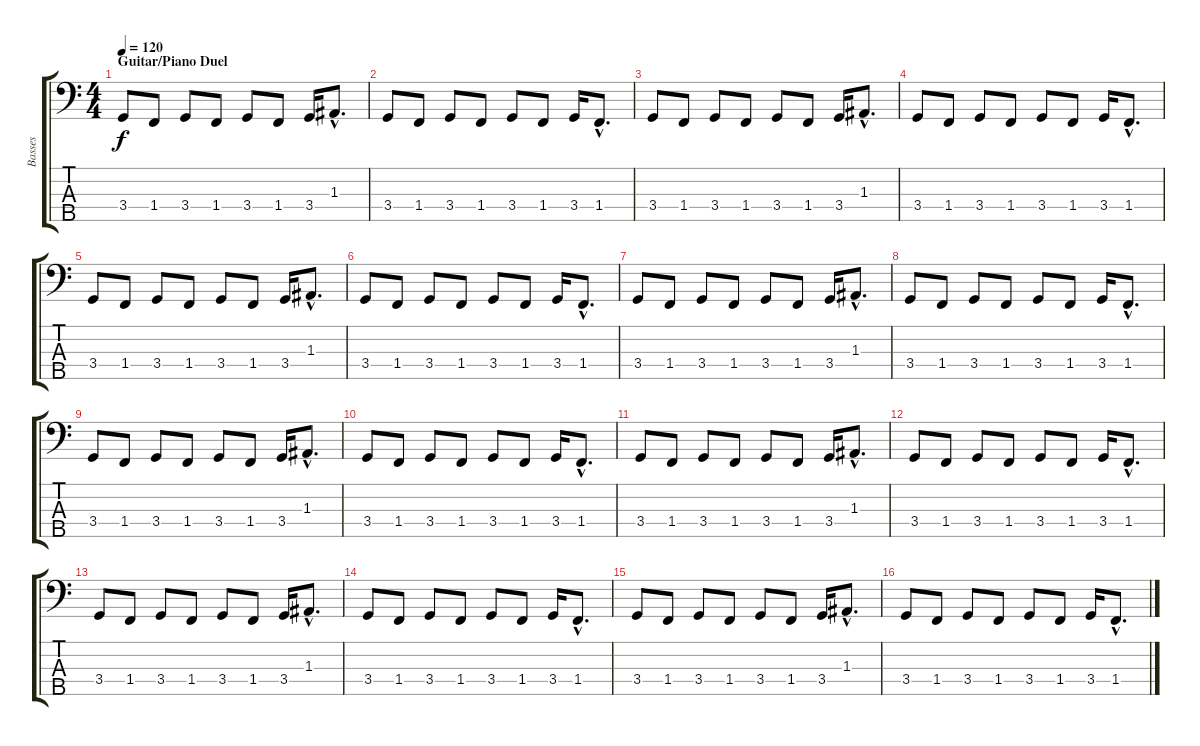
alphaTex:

\track ("Basses" "Basses") {instrument synthbass1}
\staff {score tabs}
\tuning (G2 D2 A1 E1 B0) {hide}
\ts (4 4)
\section ("" "Guitar/Piano Duel")
\tempo 120
\clef f4
\ks c
3.4.8{dy f volume 16 instrument electricbasspick} 1.4.8 3.4.8 1.4.8 3.4.8 1.4.8 3.4.16 1.3{hac}.8{d} |
3.4.8 1.4.8 3.4.8 1.4.8 3.4.8 1.4.8 3.4.16 1.4{hac}.8{d} |
3.4.8 1.4.8 3.4.8 1.4.8 3.4.8 1.4.8 3.4.16 1.3{hac}.8{d} |
3.4.8 1.4.8 3.4.8 1.4.8 3.4.8 1.4.8 3.4.16 1.4{hac}.8{d} |
3.4.8 1.4.8 3.4.8 1.4.8 3.4.8 1.4.8 3.4.16 1.3{hac}.8{d} |
3.4.8 1.4.8 3.4.8 1.4.8 3.4.8 1.4.8 3.4.16 1.4{hac}.8{d} |
3.4.8 1.4.8 3.4.8 1.4.8 3.4.8 1.4.8 3.4.16 1.3{hac}.8{d} |
3.4.8 1.4.8 3.4.8 1.4.8 3.4.8 1.4.8 3.4.16 1.4{hac}.8{d} |
3.4.8 1.4.8 3.4.8 1.4.8 3.4.8 1.4.8 3.4.16 1.3{hac}.8{d} |
3.4.8 1.4.8 3.4.8 1.4.8 3.4.8 1.4.8 3.4.16 1.4{hac}.8{d} |
3.4.8 1.4.8 3.4.8 1.4.8 3.4.8 1.4.8 3.4.16 1.3{hac}.8{d} |
3.4.8 1.4.8 3.4.8 1.4.8 3.4.8 1.4.8 3.4.16 1.4{hac}.8{d} |
3.4.8 1.4.8 3.4.8 1.4.8 3.4.8 1.4.8 3.4.16 1.3{hac}.8{d} |
3.4.8 1.4.8 3.4.8 1.4.8 3.4.8 1.4.8 3.4.16 1.4{hac}.8{d} |
3.4.8 1.4.8 3.4.8 1.4.8 3.4.8 1.4.8 3.4.16 1.3{hac}.8{d} |
3.4.8 1.4.8 3.4.8 1.4.8 3.4.8 1.4.8 3.4.16 1.4{hac}.8{d}
